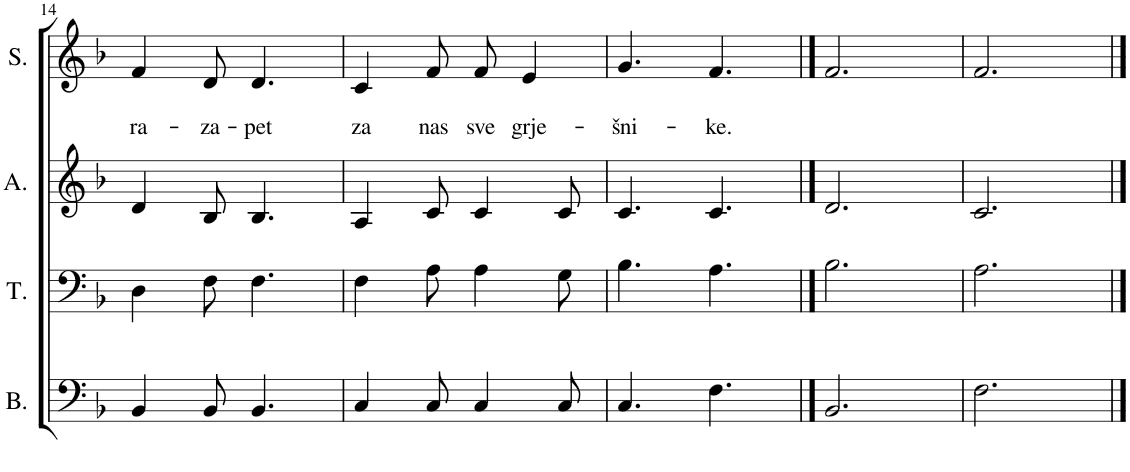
**kern	**kern	**kern	**kern	**text	**text
*part4	*part3	*part2	*part1	*part1	*part1
*staff4	*staff3	*staff2	*staff1	*staff1	*staff1
*I"Bass	*I"Tenor	*I"Alto	*I"Soprano	*	*
*I'B.	*I'T.	*I'A.	*I'S.	*	*
!!LO:PB:g=z
*clefF4	*clefF4	*clefG2	*clefG2	*	*
*k[b-]	*k[b-]	*k[b-]	*k[b-]	*	*
*M6/8	*M6/8	*M6/8	*M6/8	*	*
=14	=14	=14	=14	=14	=14
!	!	!	!	!	!LO:LY:b
4BB-/	4D\	4d/	4f/	.	ra-
!	!	!	!	!	!LO:LY:b
8BB-/	8F\	8B-/	8d/	.	-za-
!	!	!	!	!	!LO:LY:b
4.BB-/	4.F\	4.B-/	4.d/	.	-pet
=15	=15	=15	=15	=15	=15
!	!	!	!	!	!LO:LY:b
4C/	4F\	4A/	4c/	.	za
!	!	!	!	!	!LO:LY:b
8C/	8A\	8c/	8f/	.	nas
!	!	!	!	!	!LO:LY:b
4C/	4A\	4c/	8f/	.	sve
!	!	!	!	!	!LO:LY:b
.	.	.	4e/	.	grje-
8C/	8G\	8c/	.	.	.
=16	=16	=16	=16	=16	=16
!	!	!	!	!	!LO:LY:b
4.C/	4.B-\	4.c/	4.g/	.	-šni-
!	!	!	!	!	!LO:LY:b
4.F\	4.A\	4.c/	4.f/	.	-ke.
==17	==17	==17	==17	==17	==17
2.BB-/	2.B-\	2.d/	2.f/	.	.
=18	=18	=18	=18	=18	=18
2.F\	2.A\	2.c/	2.f/	.	.
==	==	==	==	==	==
*-	*-	*-	*-	*-	*-
